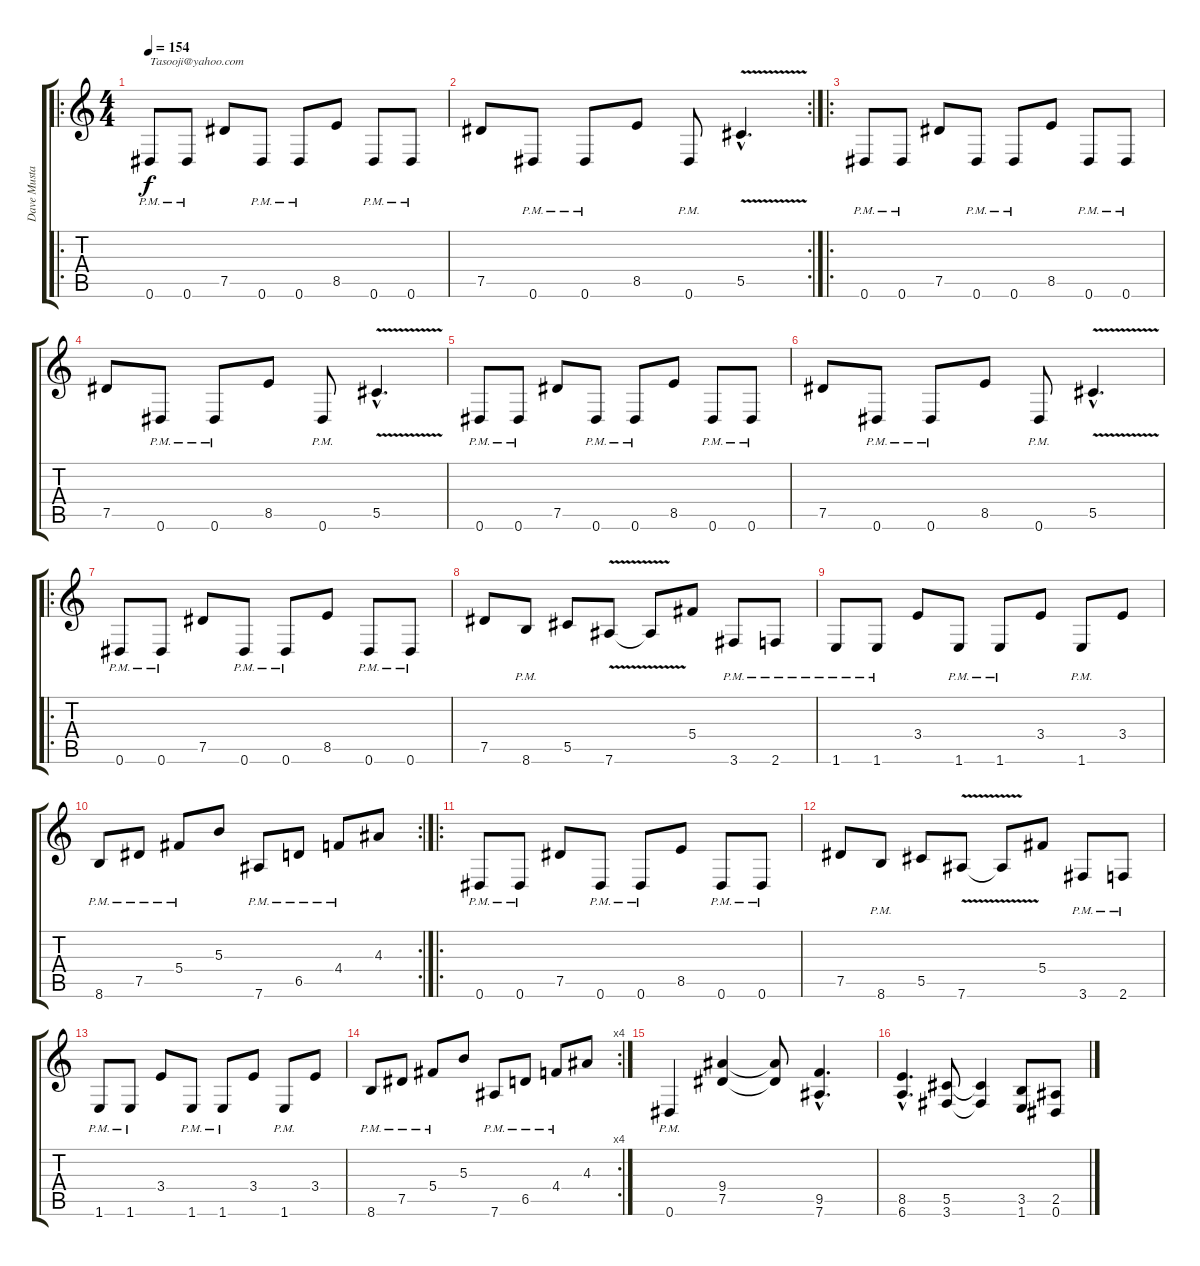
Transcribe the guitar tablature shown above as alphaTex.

\track ("Dave Mustaine" "Dave Musta") {instrument distortionguitar}
\staff {score tabs}
\tuning (Eb4 Bb3 Gb3 Db3 Ab2 Eb2) {hide}
\ro
\ts (4 4)
\tempo 154
\clef g2
\ks c
0.6{pm}.8{txt "Tasooji@yahoo.com" dy f instrument distortionguitar} 0.6{pm}.8 7.5.8 0.6{pm}.8 0.6{pm}.8 8.5.8 0.6{pm}.8 0.6{pm}.8 |
\rc 2
7.5.8 0.6{pm}.8 0.6{pm}.8 8.5.8 0.6{pm}.8 5.5{v hac}.4{d} |
\ro
0.6{pm}.8 0.6{pm}.8 7.5.8 0.6{pm}.8 0.6{pm}.8 8.5.8 0.6{pm}.8 0.6{pm}.8 |
7.5.8 0.6{pm}.8 0.6{pm}.8 8.5.8 0.6{pm}.8 5.5{v hac}.4{d} |
0.6{pm}.8 0.6{pm}.8 7.5.8 0.6{pm}.8 0.6{pm}.8 8.5.8 0.6{pm}.8 0.6{pm}.8 |
7.5.8 0.6{pm}.8 0.6{pm}.8 8.5.8 0.6{pm}.8 5.5{v hac}.4{d} |
\ro
0.6{pm}.8 0.6{pm}.8 7.5.8 0.6{pm}.8 0.6{pm}.8 8.5.8 0.6{pm}.8 0.6{pm}.8 |
7.5.8 8.6{pm}.8 5.5.8 7.6{v}.8 7.6{t}.8 5.4.8 3.6{pm}.8 2.6{pm}.8 |
1.6{pm}.8 1.6{pm}.8 3.4.8 1.6{pm}.8 1.6{pm}.8 3.4.8 1.6{pm}.8 3.4.8 |
\rc 2
8.6{pm}.8 7.5{pm}.8 5.4{pm}.8 5.3.8 7.6{pm}.8 6.5{pm}.8 4.4{pm}.8 4.3.8 |
\ro
0.6{pm}.8 0.6{pm}.8 7.5.8 0.6{pm}.8 0.6{pm}.8 8.5.8 0.6{pm}.8 0.6{pm}.8 |
7.5.8 8.6{pm}.8 5.5.8 7.6{v}.8 7.6{t}.8 5.4.8 3.6{pm}.8 2.6{pm}.8 |
1.6{pm}.8 1.6{pm}.8 3.4.8 1.6{pm}.8 1.6{pm}.8 3.4.8 1.6{pm}.8 3.4.8 |
\rc 4
8.6{pm}.8 7.5{pm}.8 5.4{pm}.8 5.3.8 7.6{pm}.8 6.5{pm}.8 4.4{pm}.8 4.3.8 |
0.6{pm}.4 (9.4 7.5).4 (9.4{t} 7.5{t}).8 (9.5{hac} 7.6{hac}).4{d} |
(8.5{hac} 6.6{hac}).4{d} (5.5 3.6).8 (5.5{t} 3.6{t}).4 (3.5 1.6).8 (2.5 0.6).8
